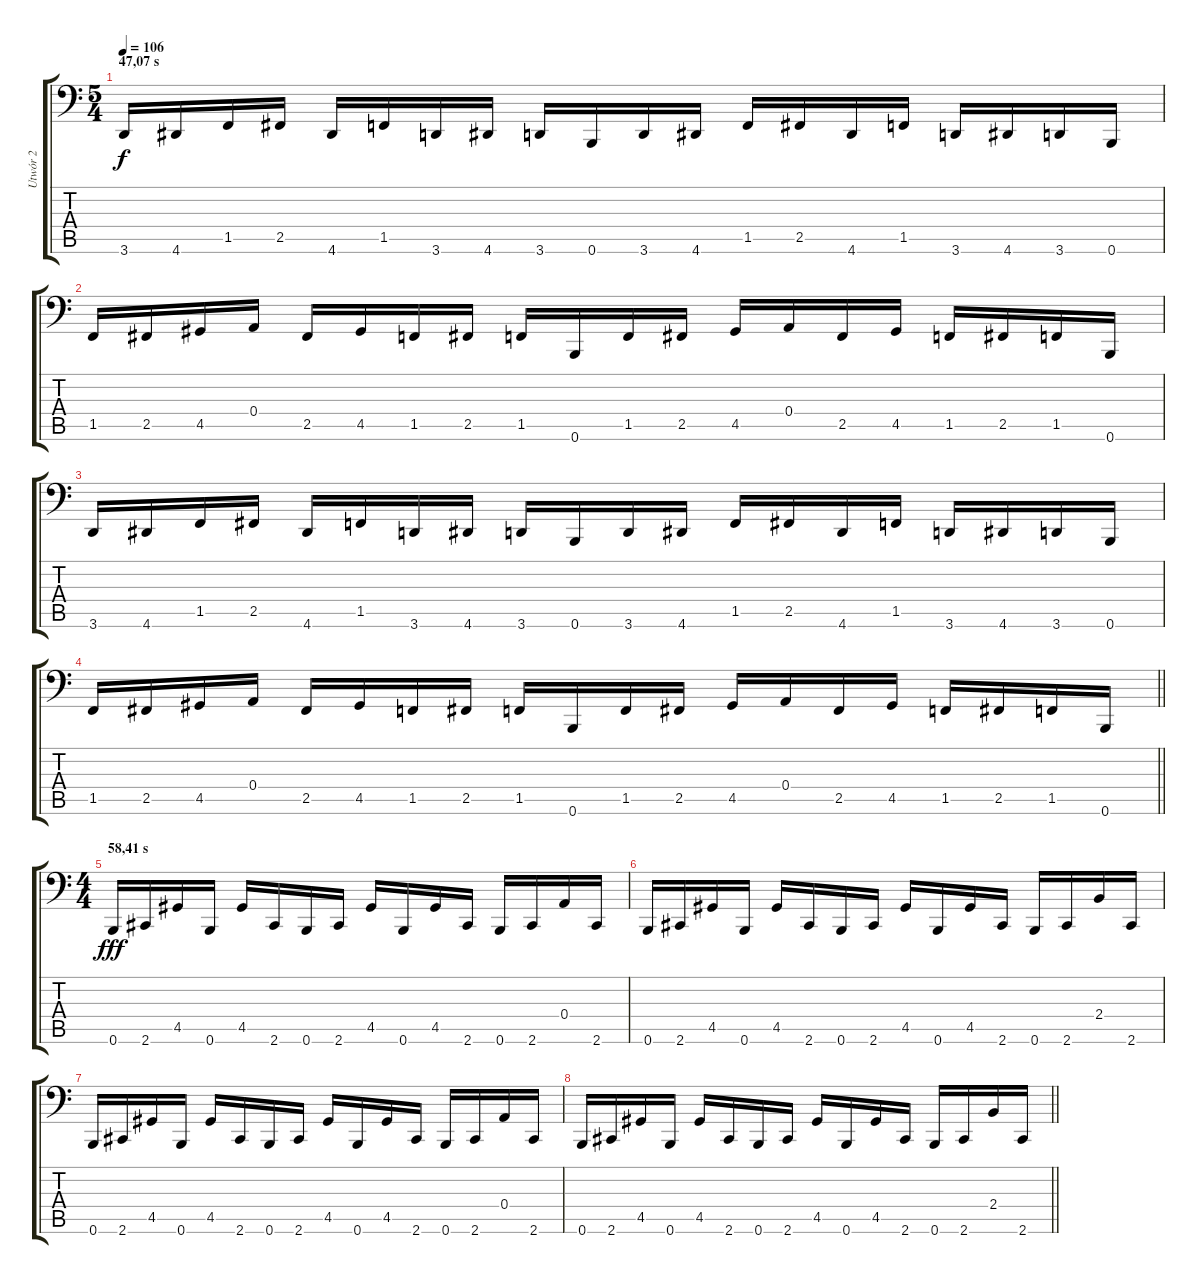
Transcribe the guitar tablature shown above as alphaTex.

\track ("Utwór 2" "Utwór 2") {instrument electricbasspick}
\staff {score tabs}
\tuning (C3 G2 D2 A1 E1 B0) {hide}
\ts (5 4)
\section ("" "47,07 s")
\tempo 106
\clef f4
\ks c
3.6.16{dy f} 4.6.16 1.5.16 2.5.16 4.6.16 1.5.16 3.6.16 4.6.16 3.6.16 0.6.16 3.6.16 4.6.16 1.5.16 2.5.16 4.6.16 1.5.16 3.6.16 4.6.16 3.6.16 0.6.16 |
1.5.16 2.5.16 4.5.16 0.4.16 2.5.16 4.5.16 1.5.16 2.5.16 1.5.16 0.6.16 1.5.16 2.5.16 4.5.16 0.4.16 2.5.16 4.5.16 1.5.16 2.5.16 1.5.16 0.6.16 |
3.6.16 4.6.16 1.5.16 2.5.16 4.6.16 1.5.16 3.6.16 4.6.16 3.6.16 0.6.16 3.6.16 4.6.16 1.5.16 2.5.16 4.6.16 1.5.16 3.6.16 4.6.16 3.6.16 0.6.16 |
\barLineRight lightlight
1.5.16 2.5.16 4.5.16 0.4.16 2.5.16 4.5.16 1.5.16 2.5.16 1.5.16 0.6.16 1.5.16 2.5.16 4.5.16 0.4.16 2.5.16 4.5.16 1.5.16 2.5.16 1.5.16 0.6.16 |
\ts (4 4)
\section ("" "58,41 s")
0.6.16{dy fff} 2.6.16 4.5.16 0.6.16 4.5.16 2.6.16 0.6.16 2.6.16 4.5.16 0.6.16 4.5.16 2.6.16 0.6.16 2.6.16 0.4.16 2.6.16 |
0.6.16 2.6.16 4.5.16 0.6.16 4.5.16 2.6.16 0.6.16 2.6.16 4.5.16 0.6.16 4.5.16 2.6.16 0.6.16 2.6.16 2.4.16 2.6.16 |
0.6.16 2.6.16 4.5.16 0.6.16 4.5.16 2.6.16 0.6.16 2.6.16 4.5.16 0.6.16 4.5.16 2.6.16 0.6.16 2.6.16 0.4.16 2.6.16 |
\barLineRight lightlight
0.6.16 2.6.16 4.5.16 0.6.16 4.5.16 2.6.16 0.6.16 2.6.16 4.5.16 0.6.16 4.5.16 2.6.16 0.6.16 2.6.16 2.4.16 2.6.16
